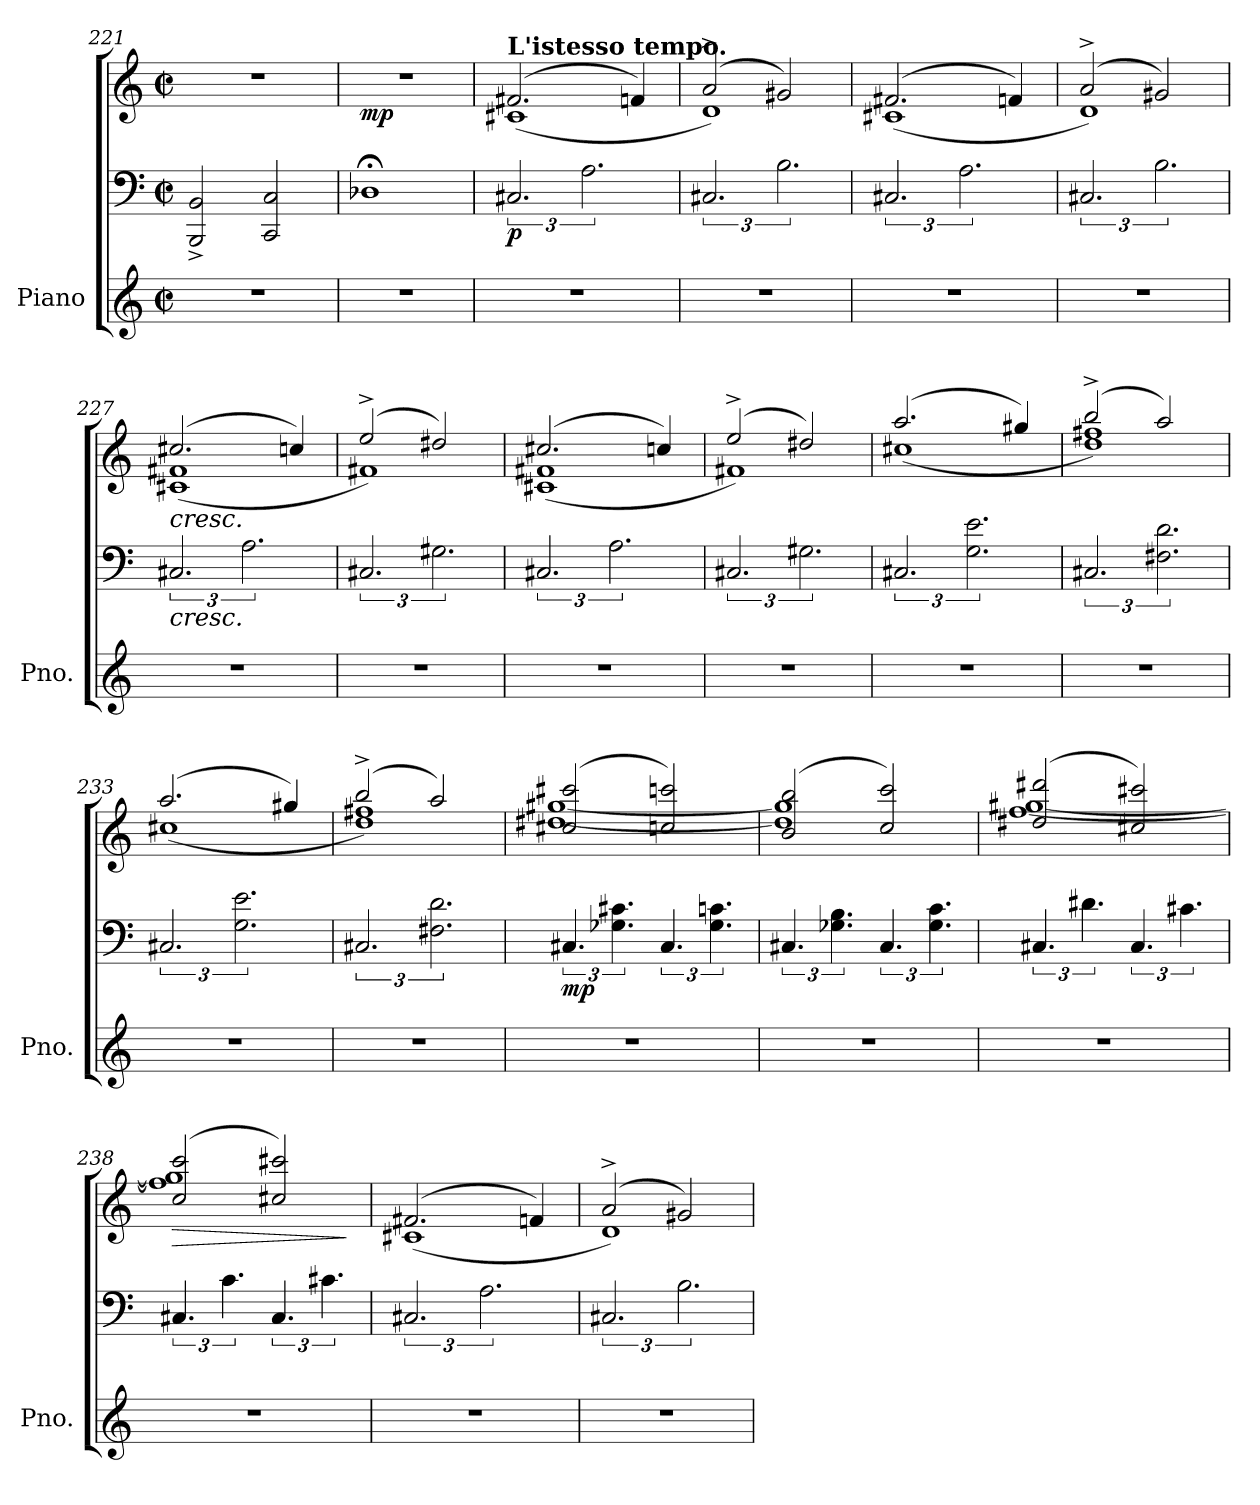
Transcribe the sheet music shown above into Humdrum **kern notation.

**kern	**kern	**kern	**dynam
*part1	*part1	*part1	*part1
*staff3	*staff2	*staff1	*staff1/2/3
*I"Piano	*	*	*
*I'Pno.	*	*	*
*clefG2	*clefF4	*clefG2	*
*k[]	*k[]	*k[]	*
*M2/2	*M2/2	*M2/2	*
*met(c|)	*met(c|)	*met(c|)	*
*MM270	*MM270	*MM270	*
=221	=221	=221	=221
1r	2BBB/^ 2BB/^	1r	.
.	2CC/ 2C/	.	.
=222	=222	=222	=222
!	!	!	!LO:DY:b
1r	1D-X;<	1r	mp
=223	=223	=223	=223
*	*	*MM250	*
*	*	*^	*
!	!	!LO:TX:a:B:t=L'istesso tempo.	!	!
!	!	!	!	!LO:DY:b=2
1r	3.C#X	(>2.f#X/	(<1c#X	p
.	3.A	.	.	.
.	.	4fn/)	.	.
=224	=224	=224	=224	=224
1r	3.C#X	(>2a^/	1d)	.
.	3.B	2g#X/)	.	.
=225	=225	=225	=225	=225
1r	3.C#X	(>2.f#X/	(<1c#X	.
.	3.A	.	.	.
.	.	4fn/)	.	.
=226	=226	=226	=226	=226
1r	3.C#X	(>2a^/	1d)	.
.	3.B	2g#X/)	.	.
=227	=227	=227	=227	=227
!	!	!LO:TX:b:i:t=cresc.	!	!
!	!LO:TX:b:i:t=cresc.	!	!	!
1r	3.C#X	(>2.cc#X/	(<1c#X 1f#X	.
.	3.A	.	.	.
.	.	4ccn/)	.	.
=228	=228	=228	=228	=228
1r	3.C#X	(>2ee^/	1f#X)	.
.	3.G#X	2dd#X/)	.	.
=229	=229	=229	=229	=229
1r	3.C#X	(>2.cc#X/	(<1c#X 1f#X	.
.	3.A	.	.	.
.	.	4ccn/)	.	.
!!LO:LB:g=z	!!
=230	=230	=230	=230	=230
1r	3.C#X	(>2ee^/	1f#X)	.
!	!	!	!	!LO:DY:b=2
!	!	!	!	!LO:DY:n=1:b
.	3.G#X	2dd#X/)	.	p mf
=231	=231	=231	=231	=231
!	!	!	!	!LO:DY:b=2
!	!	!	!	!LO:DY:n=1:b
1r	3.C#X	(>2.aa/	(<1cc#X	mp f
.	3.G 3.e	.	.	.
.	.	4gg#X/)	.	.
=232	=232	=232	=232	=232
1r	3.C#X	(>2bb^/	1dd 1ff#X)	.
.	3.F#X 3.d	2aa/)	.	.
=233	=233	=233	=233	=233
1r	3.C#X	(>2.aa/	(<1cc#X	.
.	3.G 3.e	.	.	.
.	.	4gg#X/)	.	.
=234	=234	=234	=234	=234
1r	3.C#X	(>2bb^/	1dd 1ff#X)	.
.	3.F#X 3.d	2aa/)	.	.
=235	=235	=235	=235	=235
!	!	!	!	!LO:DY:b=2
1r	6.C#X/	(>2cc#X/ 2ccc#X/	[1dd#X [1gg#X	mp
.	6.G-X\ 6.c#X\	.	.	.
.	6.C#/	2ccn/ 2cccn/)	.	.
.	6.G-\ 6.cn\	.	.	.
=236	=236	=236	=236	=236
1r	6.C#X/	(>2b/ 2bb/	1dd#] 1gg#]	.
.	6.G-X\ 6.B\	.	.	.
.	6.C#/	2cc/ 2ccc/)	.	.
.	6.G-\ 6.c\	.	.	.
=237	=237	=237	=237	=237
1r	6.C#X/	(>2dd#X/ 2ddd#X/	[1ff [1gg#X	.
.	6.d#X\	.	.	.
.	6.C#/	2cc#X/ 2ccc#X/)	.	.
.	6.c#X\	.	.	.
=238	=238	=238	=238	=238
!	!	!	!	!LO:HP:b
1r	6.C#X/	(>2cc/ 2ccc/	1ff] 1gg#]	>
.	6.c\	.	.	.
.	6.C#/	2cc#X/ 2ccc#X/)	.	.
.	6.c#X\	.	.	.
*	*	*v	*v	*
.	.	.	]
!!LO:PB:g=z
=239	=239	=239	=239
*	*	*^	*
!	!	!	!	!LO:DY:b=2
!	!	!	!	!LO:DY:n=1:b
1r	3.C#X	(>2.f#X/	(<1c#X	p mp
.	3.A	.	.	.
.	.	4fn/)	.	.
=240	=240	=240	=240	=240
1r	3.C#X	(>2a^/	1d)	.
.	3.B	2g#X/)	.	.
*	*	*v	*v	*
=	=	=	=
*-	*-	*-	*-
